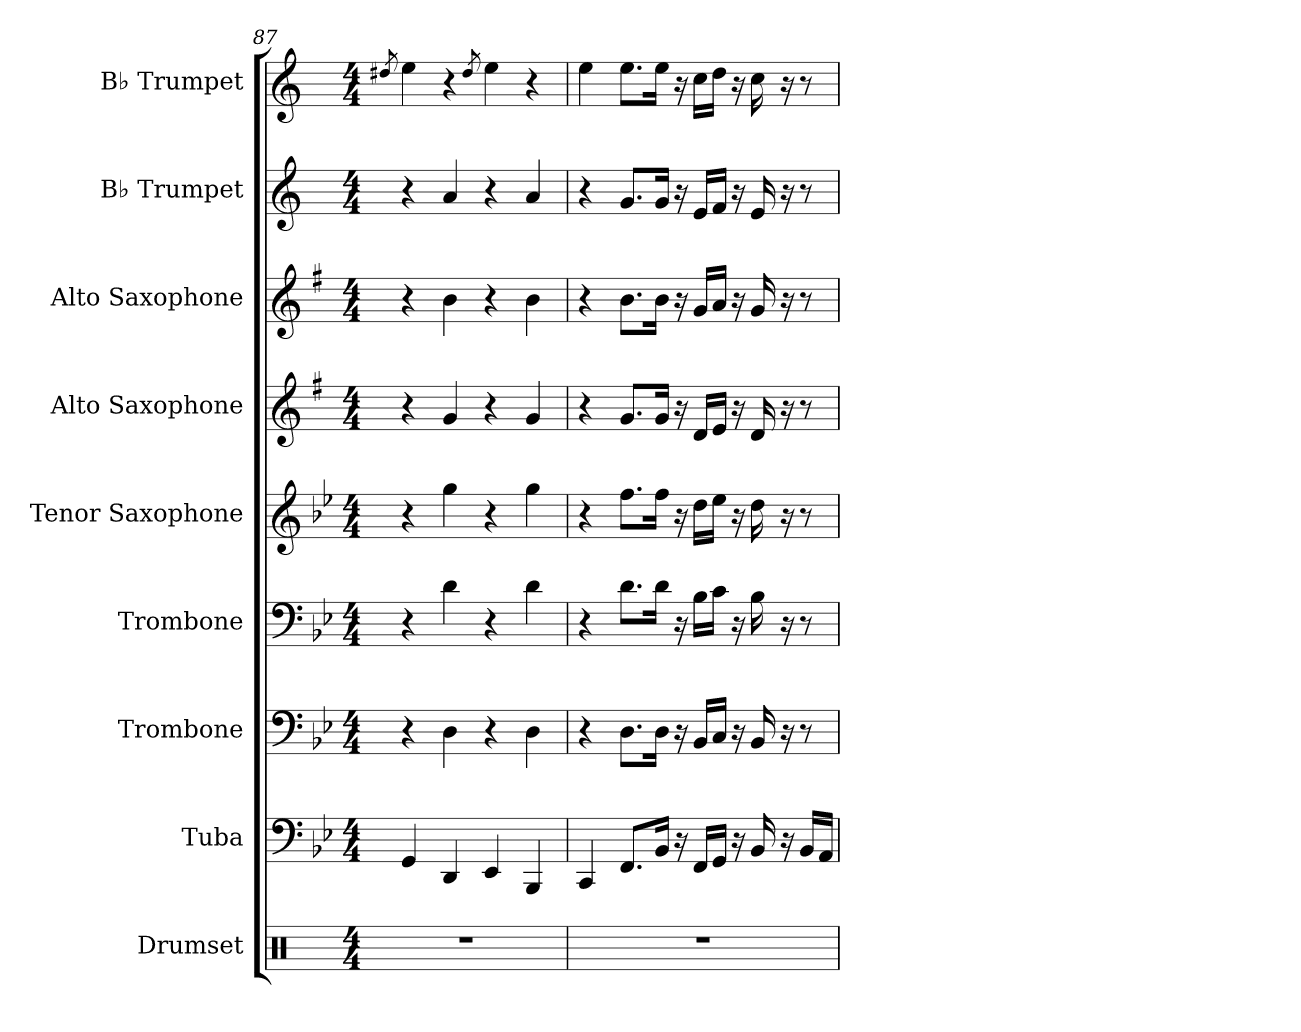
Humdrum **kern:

**kern	**kern	**kern	**kern	**kern	**kern	**kern	**kern	**kern
*part9	*part8	*part7	*part6	*part5	*part4	*part3	*part2	*part1
*staff9	*staff8	*staff7	*staff6	*staff5	*staff4	*staff3	*staff2	*staff1
*I"Drumset	*I"Tuba	*I"Trombone	*I"Trombone	*I"Tenor Saxophone	*I"Alto Saxophone	*I"Alto Saxophone	*I"B♭ Trumpet	*I"B♭ Trumpet
*I'D. Set	*I'Tba.	*I'Tbn.	*I'Tbn.	*I'T. Sax.	*I'A. Sax.	*I'A. Sax.	*I'B♭ Tpt.	*I'B♭ Tpt.
!!LO:PB:g=z
*clefX	*clefF4	*clefF4	*clefF4	*clefG2	*clefG2	*clefG2	*clefG2	*clefG2
*	*	*	*	*ITrd8c14	*ITrd5c9	*ITrd5c9	*ITrd1c2	*ITrd1c2
*k[]	*k[b-e-]	*k[b-e-]	*k[b-e-]	*k[b-e-]	*k[b-e-]	*k[b-e-]	*k[b-e-]	*k[b-e-]
*M4/4	*M4/4	*M4/4	*M4/4	*M4/4	*M4/4	*M4/4	*M4/4	*M4/4
=87	=87	=87	=87	=87	=87	=87	=87	=87
.	.	.	.	.	.	.	.	8qcc#X/
1r	4GG/	4r	4r	4r	4r	4r	4r	4dd\
.	4DD/	4D\	4d\	4g\	4B-/	4d\	4g/	4r
.	.	.	.	.	.	.	.	8qcc#/
.	4EE-/	4r	4r	4r	4r	4r	4r	4dd\
.	4BBB-/	4D\	4d\	4g\	4B-/	4d\	4g/	4r
=88	=88	=88	=88	=88	=88	=88	=88	=88
1r	4CC/	4r	4r	4r	4r	4r	4r	4dd\
.	8.FF/L	8.D\L	8.d\L	8.f\L	8.B-/L	8.d\L	8.f/L	8.dd\L
.	16BB-/Jk	16D\Jk	16d\Jk	16f\Jk	16B-/Jk	16d\Jk	16f/Jk	16dd\Jk
.	16r	16r	16r	16r	16r	16r	16r	16r
.	16FF/LL	16BB-/LL	16B-\LL	16d\LL	16F/LL	16B-/LL	16d/LL	16b-\LL
.	16GG/JJ	16C/JJ	16c\JJ	16e-\JJ	16G/JJ	16c/JJ	16e-/JJ	16cc\JJ
.	16r	16r	16r	16r	16r	16r	16r	16r
.	16BB-/	16BB-/	16B-\	16d\	16F/	16B-/	16d/	16b-\
.	16r	16r	16r	16r	16r	16r	16r	16r
.	16BB-/LL	8r	8r	8r	8r	8r	8r	8r
.	16AA/JJ	.	.	.	.	.	.	.
=	=	=	=	=	=	=	=	=
*-	*-	*-	*-	*-	*-	*-	*-	*-
